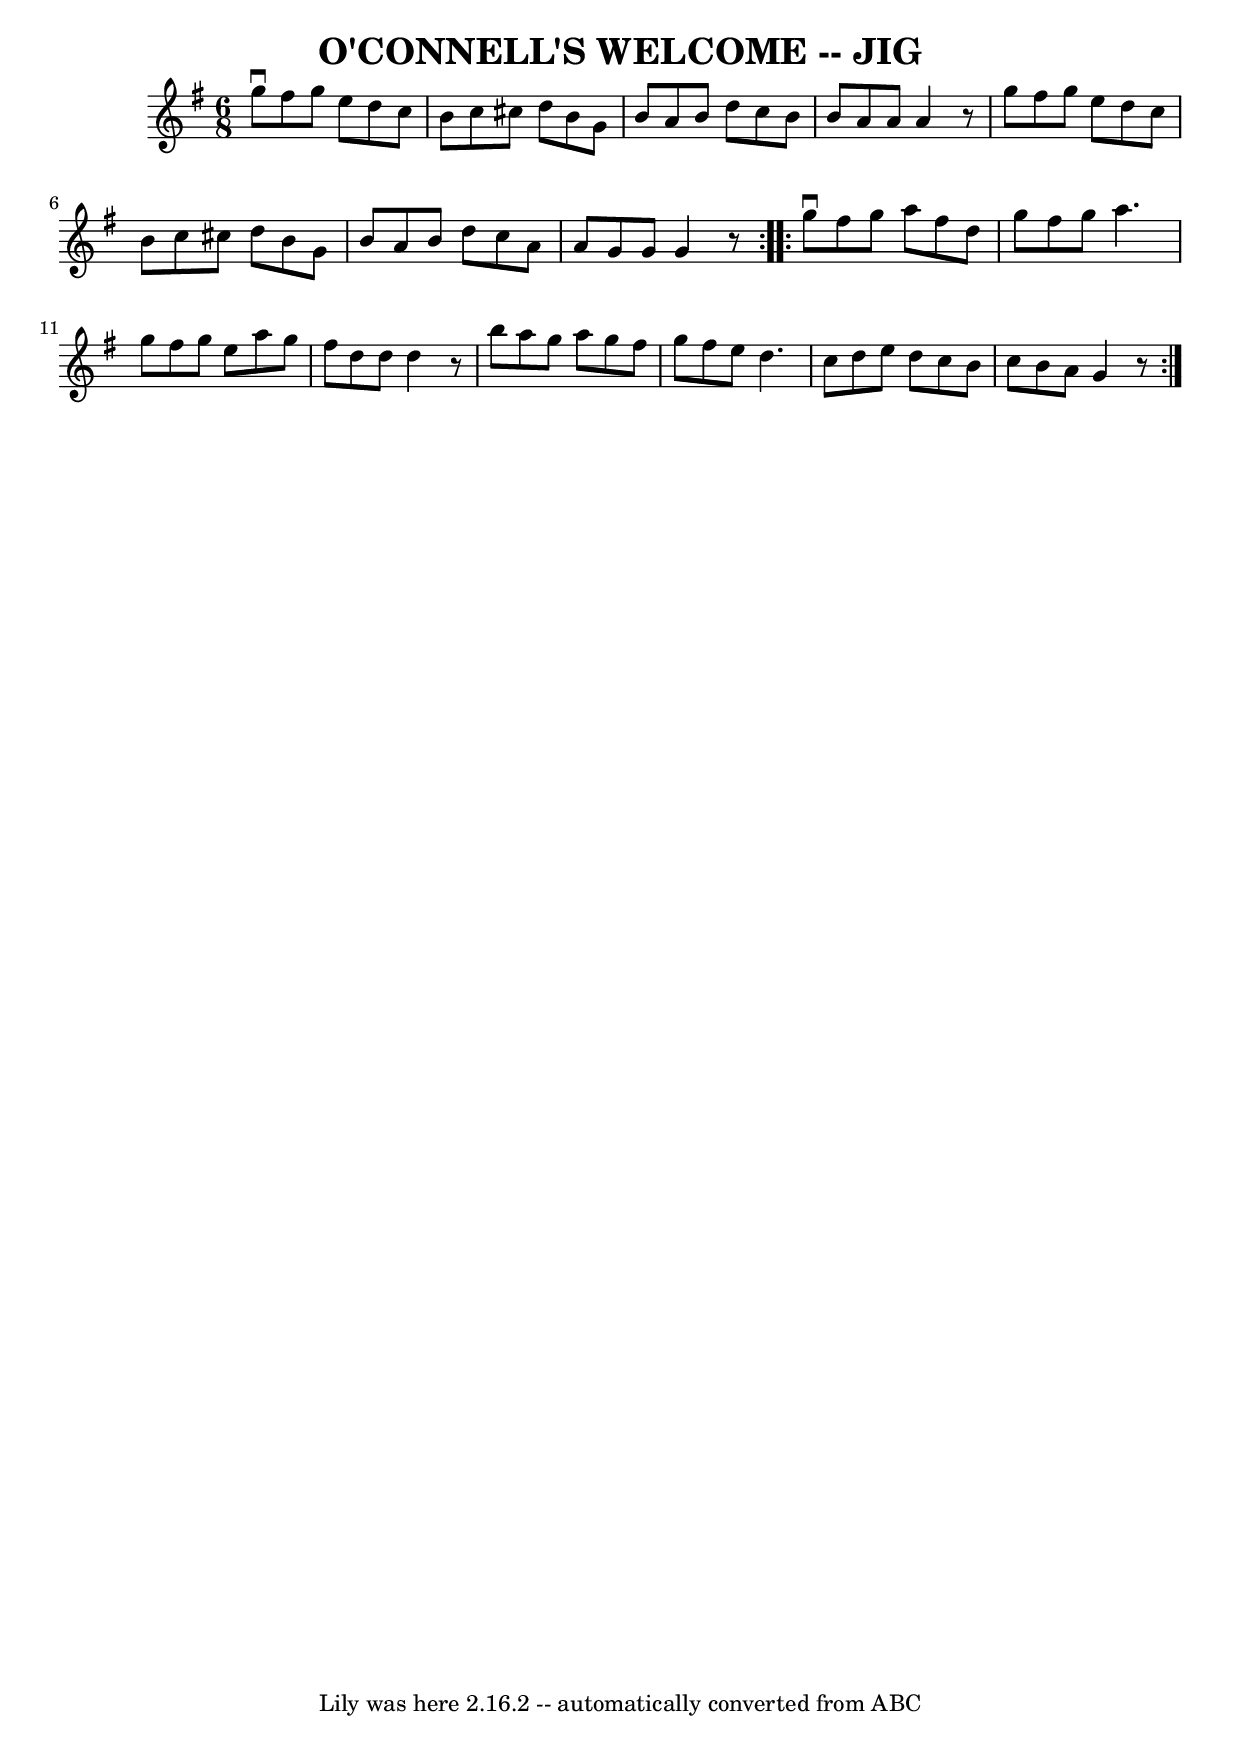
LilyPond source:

\version "2.7.40"
\include "Mammoth.ily"
\header {
	%% book = "Ryan's Mammoth Collection of Fiddle Tunes"
	crossRefNumber = "1"
	footnotes = ""
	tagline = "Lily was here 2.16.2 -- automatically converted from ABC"
	title = "O'CONNELL'S WELCOME -- JIG"
}
voicedefault =  {


\repeat volta 2 {
\time 6/8 \key g \major g''8^\downbow fis''8 g''8 e''8 d''8    
c''8    |
 b'8 c''8 cis''8 d''8 b'8 g'8    |
   
b'8 a'8 b'8 d''8 c''8 b'8    |
 b'8 a'8 a'8 a'4 
   r8       |
 g''8 fis''8 g''8 e''8 d''8 c''8    
|
 b'8 c''8 cis''8 d''8 b'8 g'8    |
 b'8 a'8 
 b'8 d''8 c''8 a'8    |
 a'8 g'8 g'8 g'4    r8   }  
   \repeat volta 2 { g''8^\downbow fis''8 g''8 a''8 fis''8    
d''8    |
 g''8 fis''8 g''8 a''4.    |
 g''8 fis''8 
 g''8 e''8 a''8 g''8    |
 fis''8 d''8 d''8 d''4    
r8       |
 b''8 a''8 g''8 a''8 g''8 fis''8    |
  
 g''8 fis''8 e''8 d''4.    |
 c''8 d''8 e''8 d''8    
c''8 b'8    |
 c''8 b'8 a'8 g'4    r8   }   
}

\score{
    <<

	\context Staff="default"
	{
	    \voicedefault 
	}

    >>
	\layout {
	}
	\midi {}
}
